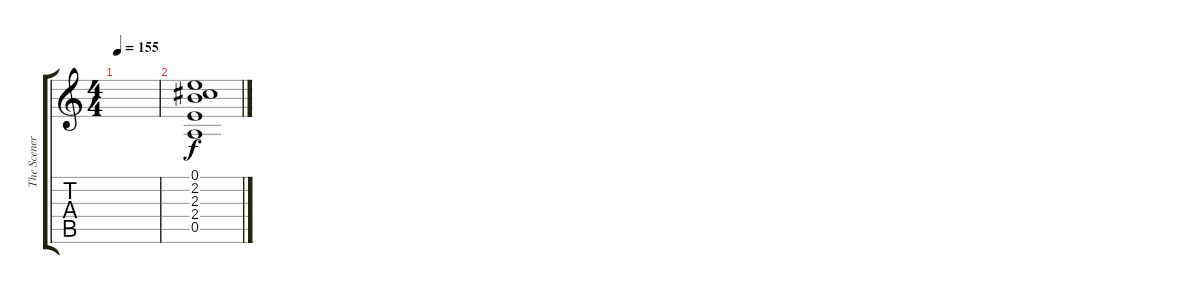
\track ("The Scenery" "The Scener") {instrument acousticguitarnylon}
\staff {score tabs}
\tuning (E4 B3 A3 D3 A2 E2) {hide}
\ts (4 4)
\tempo 155
\clef g2
\ks c
|
(0.1 2.2 2.3 2.4 0.5).1{dy f}
